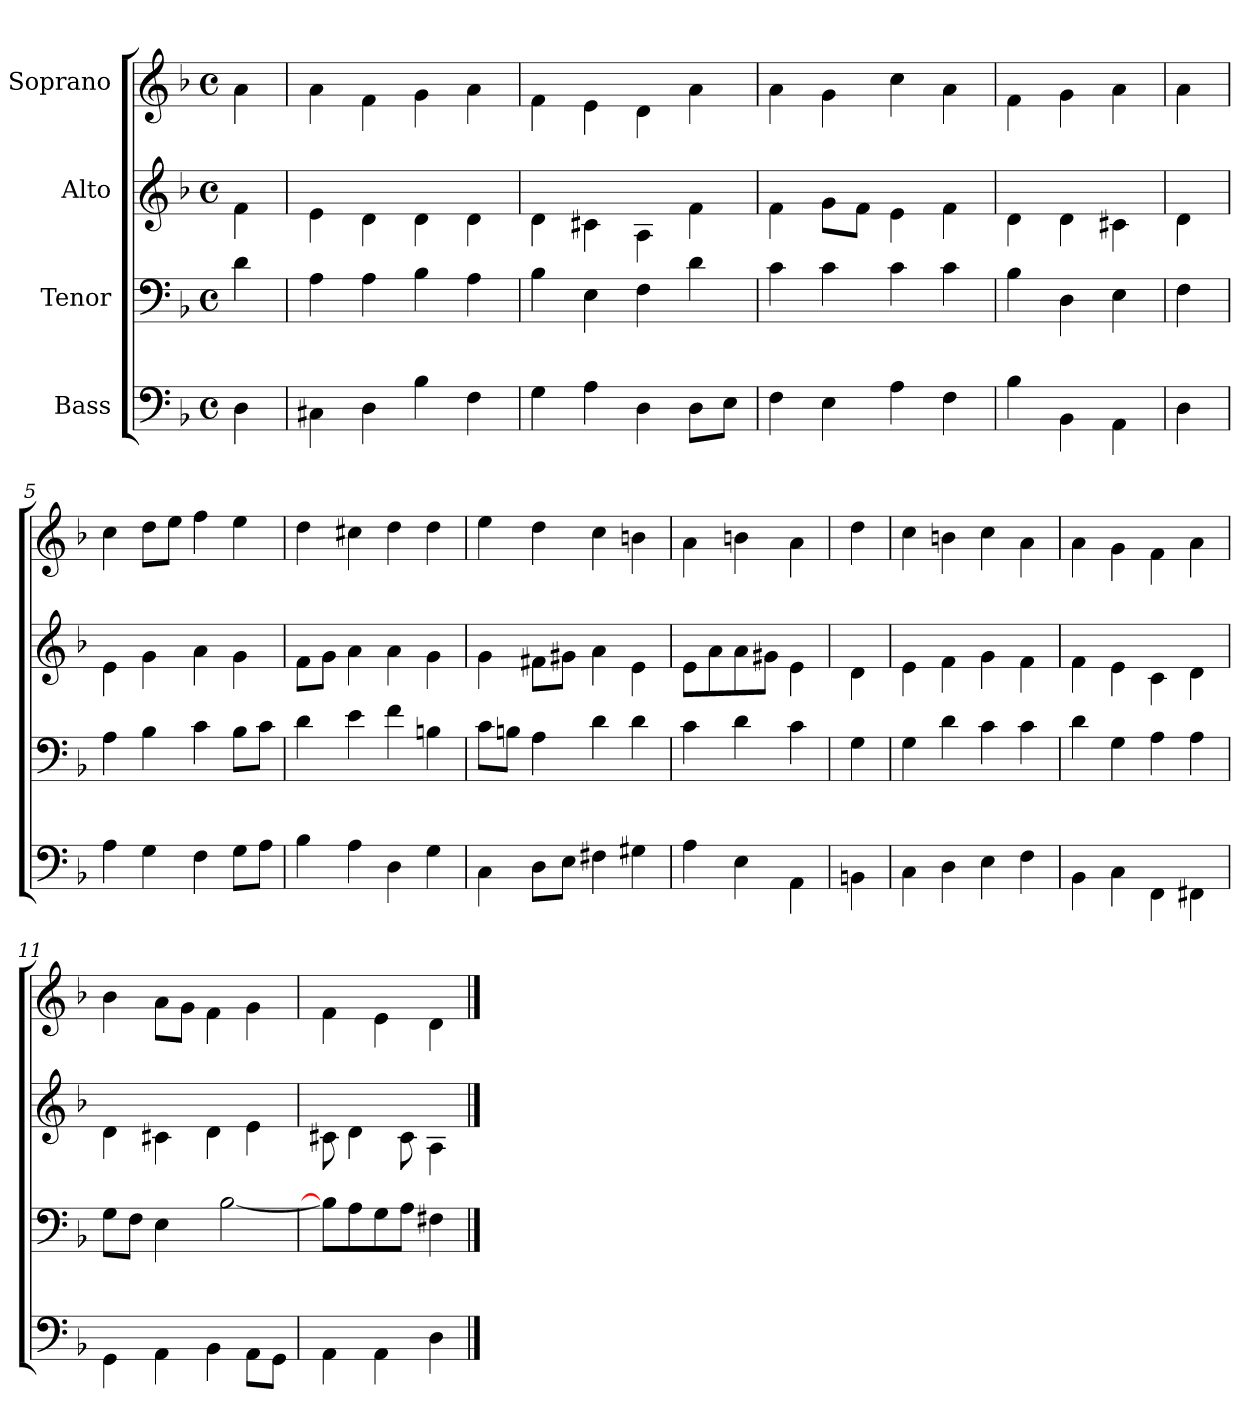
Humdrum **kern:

**kern	**text	**kern	**text	**kern	**text	**kern	**text
*part4	*part4	*part3	*part3	*part2	*part2	*part1	*part1
*staff4	*staff4	*staff3	*staff3	*staff2	*staff2	*staff1	*staff1
*I"Bass	*	*I"Tenor	*	*I"Alto	*	*I"Soprano	*
*clefF4	*	*clefF4	*	*clefG2	*	*clefG2	*
*k[b-]	*	*k[b-]	*	*k[b-]	*	*k[b-]	*
*F:	*	*F:	*	*F:	*	*d:	*
*M4/4	*	*M4/4	*	*M4/4	*	*M4/4	*
*met(c)	*	*met(c)	*	*met(c)	*	*met(c)	*
=	=	=	=	=	=	=	=
*^	*	*	*	*	*	*	*
*	*	*	*^	*	*	*	*	*
*	*	*	*	*	*	*^	*	*	*
*	*	*	*	*	*	*	*	*	*^	*
4Dyy	4D\	.	4dyy	4d\	.	4fyy	4f\	.	4ayy	4a\	.
=1	=1	=1	=1	=1	=1	=1	=1	=1	=1	=1	=1
4C#yy	4C#X\	.	4Ayy	4A\	.	4eyy	4e\	.	4ayy	4a\	.
4Dyy	4D\	.	4Ayy	4A\	.	4dyy	4d\	.	4fyy	4f\	.
4B-yy	4B-\	.	4B-yy	4B-\	.	4dyy	4d\	.	4gyy	4g\	.
4Fyy	4F\	.	4Ayy	4A\	.	4dyy	4d\	.	4ayy	4a\	.
=2	=2	=2	=2	=2	=2	=2	=2	=2	=2	=2	=2
4Gyy	4G\	.	4B-yy	4B-\	.	4dyy	4d\	.	4fyy	4f\	.
4Ayy	4A\	.	4Eyy	4E\	.	4c#yy	4c#X\	.	4eyy	4e\	.
4Dyy	4D\	.	4Fyy	4F\	.	4Ayy	4A\	.	4dyy	4d\	.
8DJyy	8D\L	.	8dyy	4d\	.	8fyy	4f\	.	8ayy	4a\	.
8EJyy	8E\J	.	8ryy	.	.	8ryy	.	.	8ryy	.	.
=3	=3	=3	=3	=3	=3	=3	=3	=3	=3	=3	=3
4Fyy	4F\	.	4cyy	4c\	.	4fyy	4f\	.	4ayy	4a\	.
8Eyy	4E\	.	8cyy	4c\	.	8gJyy	8g\L	.	8gyy	4g\	.
8ryy	.	.	8ryy	.	.	8fJyy	8f\J	.	8ryy	.	.
4Ayy	4A\	.	4cyy	4c\	.	4eyy	4e\	.	4ccyy	4cc\	.
4Fyy	4F\	.	4cyy	4c\	.	4fyy	4f\	.	4ayy	4a\	.
=4	=4	=4	=4	=4	=4	=4	=4	=4	=4	=4	=4
4B-yy	4B-\	.	4B-yy	4B-\	.	4dyy	4d\	.	4fyy	4f\	.
4BB-yy	4BB-\	.	4Dyy	4D\	.	4dyy	4d\	.	4gyy	4g\	.
4AAyy	4AA\	.	4Eyy	4E\	.	4c#yy	4c#X\	.	4ayy	4a\	.
=4a	=4a	=4a	=4a	=4a	=4a	=4a	=4a	=4a	=4a	=4a	=4a
4Dyy	4D\	.	4Fyy	4F\	.	4dyy	4d\	.	4ayy	4a\	.
=5	=5	=5	=5	=5	=5	=5	=5	=5	=5	=5	=5
4Ayy	4A\	.	4Ayy	4A\	.	4eyy	4e\	.	4ccyy	4cc\	.
8Gyy	4G\	.	8B-yy	4B-\	.	8gyy	4g\	.	8ddJyy	8dd\L	.
8ryy	.	.	8ryy	.	.	8ryy	.	.	8eeJyy	8ee\J	.
4Fyy	4F\	.	4cyy	4c\	.	4ayy	4a\	.	4ffyy	4ff\	.
8GJyy	8G\L	.	8B-Jyy	8B-\L	.	8gyy	4g\	.	8eeyy	4ee\	.
8AJyy	8A\J	.	8cJyy	8c\J	.	8ryy	.	.	8ryy	.	.
=6	=6	=6	=6	=6	=6	=6	=6	=6	=6	=6	=6
8B-yy	4B-\	.	8dyy	4d\	.	8fJyy	8f\L	.	8ddyy	4dd\	.
8ryy	.	.	8ryy	.	.	8gJyy	8g\J	.	8ryy	.	.
4Ayy	4A\	.	4eyy	4e\	.	4ayy	4a\	.	4cc#yy	4cc#X\	.
4Dyy	4D\	.	4fyy	4f\	.	4ayy	4a\	.	4ddyy	4dd\	.
4Gyy	4G\	.	4Byy	4Bn\	.	4gyy	4g\	.	4ddyy	4dd\	.
=7	=7	=7	=7	=7	=7	=7	=7	=7	=7	=7	=7
8Cyy	4C\	.	8cJyy	8c\L	.	8gyy	4g\	.	8eeyy	4ee\	.
8ryy	.	.	8BJyy	8Bn\J	.	8ryy	.	.	8ryy	.	.
8DJyy	8D\L	.	8Ayy	4A\	.	8f#Jyy	8f#X\L	.	8ddyy	4dd\	.
8EJyy	8E\J	.	8ryy	.	.	8g#Jyy	8g#X\J	.	8ryy	.	.
4F#yy	4F#X\	.	4dyy	4d\	.	4ayy	4a\	.	4ccyy	4cc\	.
4G#yy	4G#X\	.	4dyy	4d\	.	4eyy	4e\	.	4byy	4bn\	.
=8	=8	=8	=8	=8	=8	=8	=8	=8	=8	=8	=8
8Ayy	4A\	.	8cyy	4c\	.	8eJyy	8e\L	.	8ayy	4a\	.
8ryy	.	.	8ryy	.	.	8aJyy	8a\	.	8ryy	.	.
8Eyy	4E\	.	8dyy	4d\	.	8aJyy	8a\	.	8byy	4bn\	.
8ryy	.	.	8ryy	.	.	8g#Jyy	8g#X\J	.	8ryy	.	.
4AAyy	4AA\	.	4cyy	4c\	.	4eyy	4e\	.	4ayy	4a\	.
=8a	=8a	=8a	=8a	=8a	=8a	=8a	=8a	=8a	=8a	=8a	=8a
4BByy	4BBn\	.	4Gyy	4G\	.	4dyy	4d\	.	4ddyy	4dd\	.
=9	=9	=9	=9	=9	=9	=9	=9	=9	=9	=9	=9
4Cyy	4C\	.	4Gyy	4G\	.	4eyy	4e\	.	4ccyy	4cc\	.
4Dyy	4D\	.	4dyy	4d\	.	4fyy	4f\	.	4byy	4bn\	.
4Eyy	4E\	.	4cyy	4c\	.	4gyy	4g\	.	4ccyy	4cc\	.
4Fyy	4F\	.	4cyy	4c\	.	4fyy	4f\	.	4ayy	4a\	.
=10	=10	=10	=10	=10	=10	=10	=10	=10	=10	=10	=10
4BB-yy	4BB-\	.	4dyy	4d\	.	4fyy	4f\	.	4ayy	4a\	.
4Cyy	4C\	.	4Gyy	4G\	.	4eyy	4e\	.	4gyy	4g\	.
4FFyy	4FF\	.	4Ayy	4A\	.	4cyy	4c\	.	4fyy	4f\	.
4FF#yy	4FF#X\	.	4Ayy	4A\	.	4dyy	4d\	.	4ayy	4a\	.
=11	=11	=11	=11	=11	=11	=11	=11	=11	=11	=11	=11
8GGyy	4GG\	.	8GJyy	8G\L	.	8dyy	4d\	.	8b-yy	4b-\	.
8ryy	.	.	8FJyy	8F\J	.	8ryy	.	.	8ryy	.	.
8AAyy	4AA\	.	8Eyy	4E\	.	8c#yy	4c#X\	.	8aJyy	8a\L	.
8ryy	.	.	8ryy	.	.	8ryy	.	.	8gJyy	8g\J	.
4BB-yy	4BB-\	.	[4B-yy	[2B-\	.	4dyy	4d\	.	4fyy	4f\	.
8AAJyy	8AA\L	.	4ryy	.	.	8eyy	4e\	.	8gyy	4g\	.
8GGJyy	8GG\J	.	.	.	.	8ryy	.	.	8ryy	.	.
=12	=12	=12	=12	=12	=12	=12	=12	=12	=12	=12	=12
8AAyy	4AA\	.	8B-Jyy]	8B-\L]	.	8c#yy	8c#X\	.	8fyy	4f\	.
8ryy	.	.	8AJyy	8A\	.	8dyy	4d\	.	8ryy	.	.
8AAyy	4AA\	.	8GJyy	8G\	.	8ryy	.	.	8eyy	4e\	.
8ryy	.	.	8AJyy	8A\J	.	8c#yy	8c#\	.	8ryy	.	.
4Dyy	4D\	.	4F#yy	4F#X\	.	4Ayy	4A\	.	4dyy	4d\	.
*v	*v	*	*	*	*	*v	*v	*	*v	*v	*
*	*	*v	*v	*	*	*	*	*
==	==	==	==	==	==	==	==
*-	*-	*-	*-	*-	*-	*-	*-
